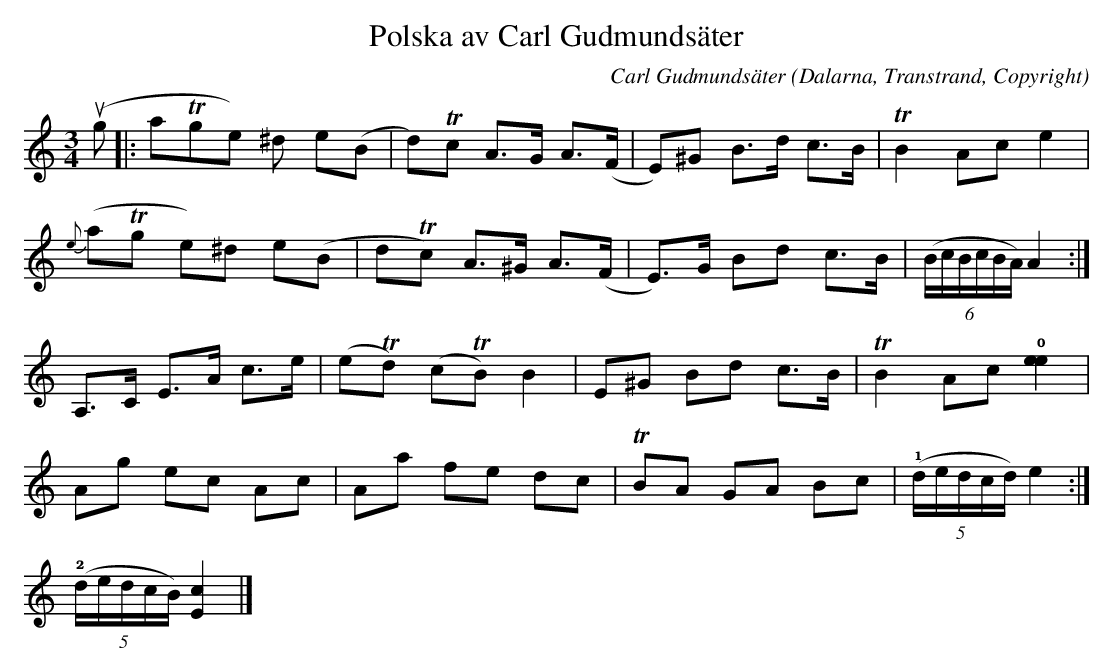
X:1
T:Polska av Carl Gudmundsäter
C:Carl Gudmundsäter
O:Dalarna, Transtrand, Copyright
M:3/4
L:1/8
K:Am
u(g|:aTge) ^d e(B|d)Tc A>G A>(F|E)^G B>d c>B | TB2 Ac e2|
{e}(aTg e)^d e(B|dTc) A>^G A>(F|E)>G Bd c>B | (6(B/c/B/c/B/A/) A2 :|
A,>C E>A c>e|(eTd) (cTB) B2 | E^G Bd c>B | TB2 Ac !0! [e2e2]|
Ag ec Ac | Aa fe dc| TBA GA Bc | !1! (5(d/e/d/c/d/) e2 :|
!2! (5(d/e/d/c/B/) [c2E2] |]
